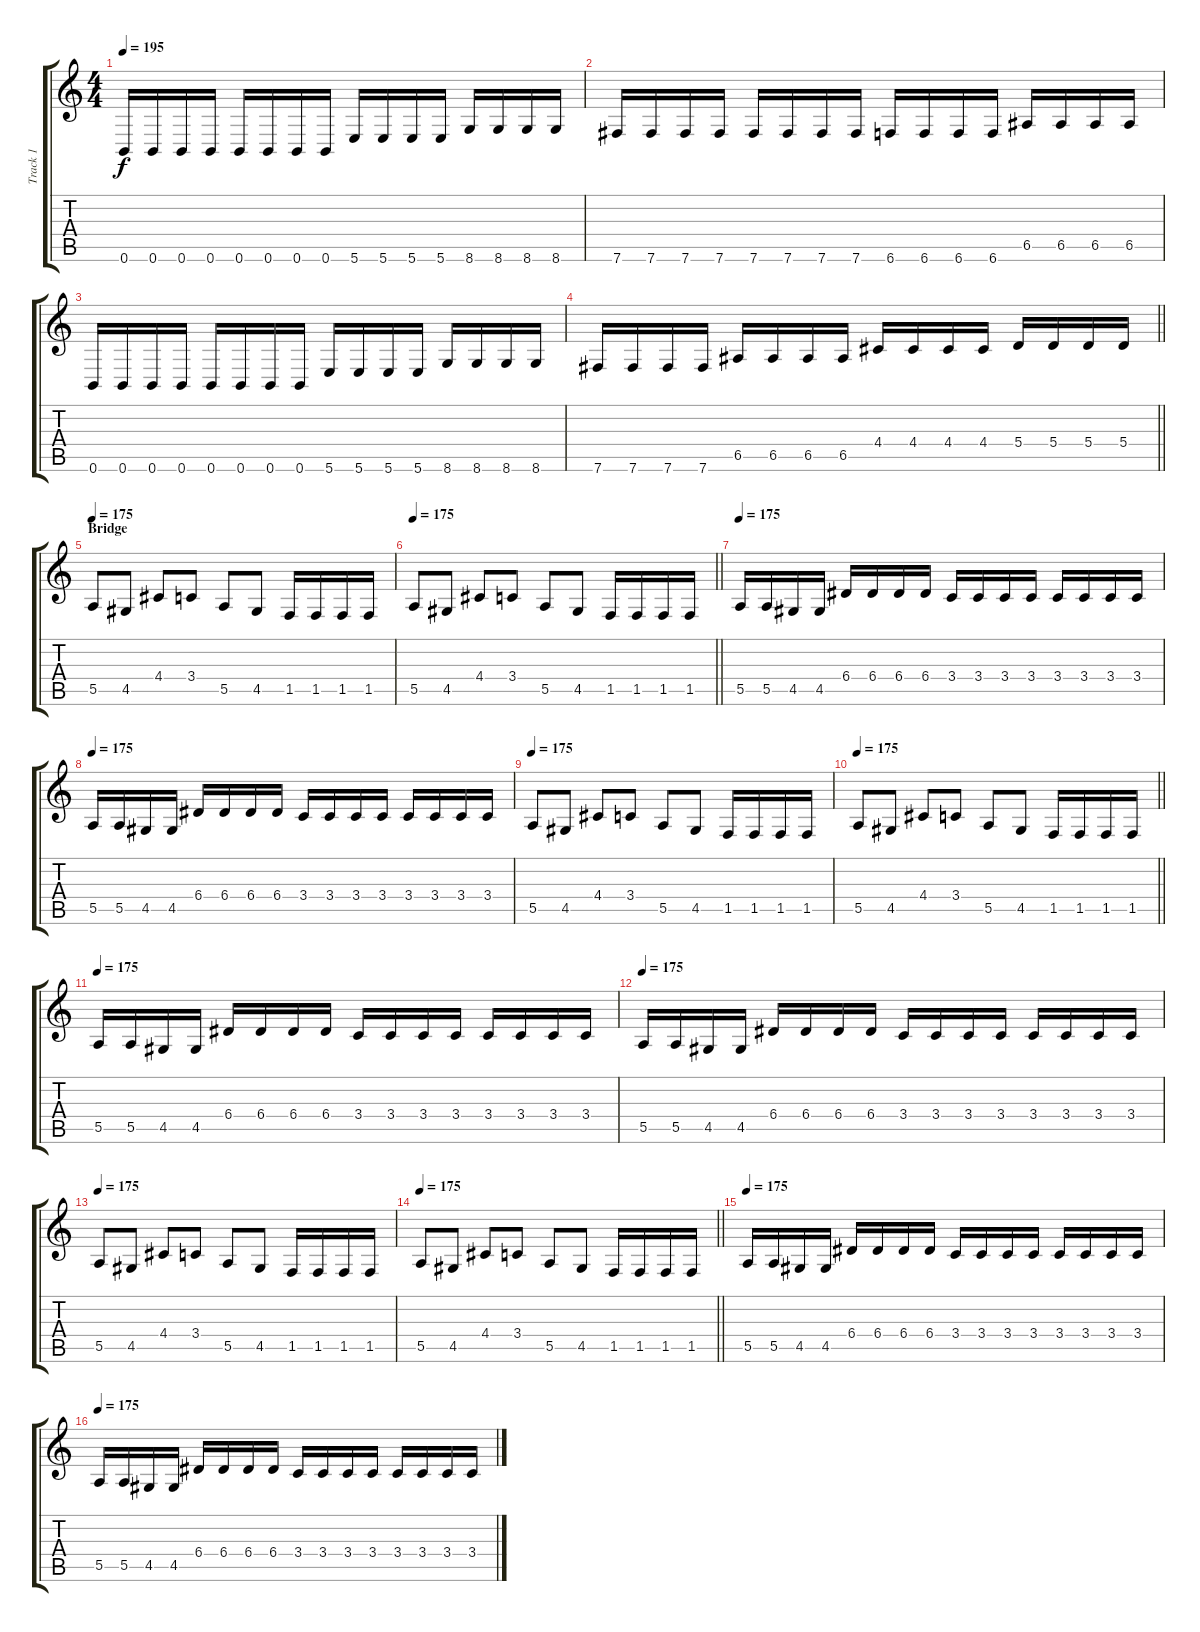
\track ("Track 1" "Track 1") {instrument distortionguitar}
\staff {score tabs}
\tuning (B3 Gb3 D3 A2 E2 B1) {hide}
\ts (4 4)
\tempo 195
\clef g2
\ks c
0.6.16{dy f} 0.6.16 0.6.16 0.6.16 0.6.16 0.6.16 0.6.16 0.6.16 5.6.16 5.6.16 5.6.16 5.6.16 8.6.16 8.6.16 8.6.16 8.6.16 |
7.6.16 7.6.16 7.6.16 7.6.16 7.6.16 7.6.16 7.6.16 7.6.16 6.6.16 6.6.16 6.6.16 6.6.16 6.5.16 6.5.16 6.5.16 6.5.16 |
0.6.16 0.6.16 0.6.16 0.6.16 0.6.16 0.6.16 0.6.16 0.6.16 5.6.16 5.6.16 5.6.16 5.6.16 8.6.16 8.6.16 8.6.16 8.6.16 |
\barLineRight lightlight
7.6.16 7.6.16 7.6.16 7.6.16 6.5.16 6.5.16 6.5.16 6.5.16 4.4.16 4.4.16 4.4.16 4.4.16 5.4.16 5.4.16 5.4.16 5.4.16 |
\section ("" "Bridge")
\tempo 175
5.5.8 4.5.8 4.4.8 3.4.8 5.5.8 4.5.8 1.5.16 1.5.16 1.5.16 1.5.16 |
\tempo 175
\barLineRight lightlight
5.5.8 4.5.8 4.4.8 3.4.8 5.5.8 4.5.8 1.5.16 1.5.16 1.5.16 1.5.16 |
\tempo 175
5.5.16 5.5.16 4.5.16 4.5.16 6.4.16 6.4.16 6.4.16 6.4.16 3.4.16 3.4.16 3.4.16 3.4.16 3.4.16 3.4.16 3.4.16 3.4.16 |
\tempo 175
5.5.16 5.5.16 4.5.16 4.5.16 6.4.16 6.4.16 6.4.16 6.4.16 3.4.16 3.4.16 3.4.16 3.4.16 3.4.16 3.4.16 3.4.16 3.4.16 |
\tempo 175
5.5.8 4.5.8 4.4.8 3.4.8 5.5.8 4.5.8 1.5.16 1.5.16 1.5.16 1.5.16 |
\tempo 175
\barLineRight lightlight
5.5.8 4.5.8 4.4.8 3.4.8 5.5.8 4.5.8 1.5.16 1.5.16 1.5.16 1.5.16 |
\tempo 175
5.5.16 5.5.16 4.5.16 4.5.16 6.4.16 6.4.16 6.4.16 6.4.16 3.4.16 3.4.16 3.4.16 3.4.16 3.4.16 3.4.16 3.4.16 3.4.16 |
\tempo 175
5.5.16 5.5.16 4.5.16 4.5.16 6.4.16 6.4.16 6.4.16 6.4.16 3.4.16 3.4.16 3.4.16 3.4.16 3.4.16 3.4.16 3.4.16 3.4.16 |
\tempo 175
5.5.8 4.5.8 4.4.8 3.4.8 5.5.8 4.5.8 1.5.16 1.5.16 1.5.16 1.5.16 |
\tempo 175
\barLineRight lightlight
5.5.8 4.5.8 4.4.8 3.4.8 5.5.8 4.5.8 1.5.16 1.5.16 1.5.16 1.5.16 |
\tempo 175
5.5.16 5.5.16 4.5.16 4.5.16 6.4.16 6.4.16 6.4.16 6.4.16 3.4.16 3.4.16 3.4.16 3.4.16 3.4.16 3.4.16 3.4.16 3.4.16 |
\tempo 175
5.5.16 5.5.16 4.5.16 4.5.16 6.4.16 6.4.16 6.4.16 6.4.16 3.4.16 3.4.16 3.4.16 3.4.16 3.4.16 3.4.16 3.4.16 3.4.16
